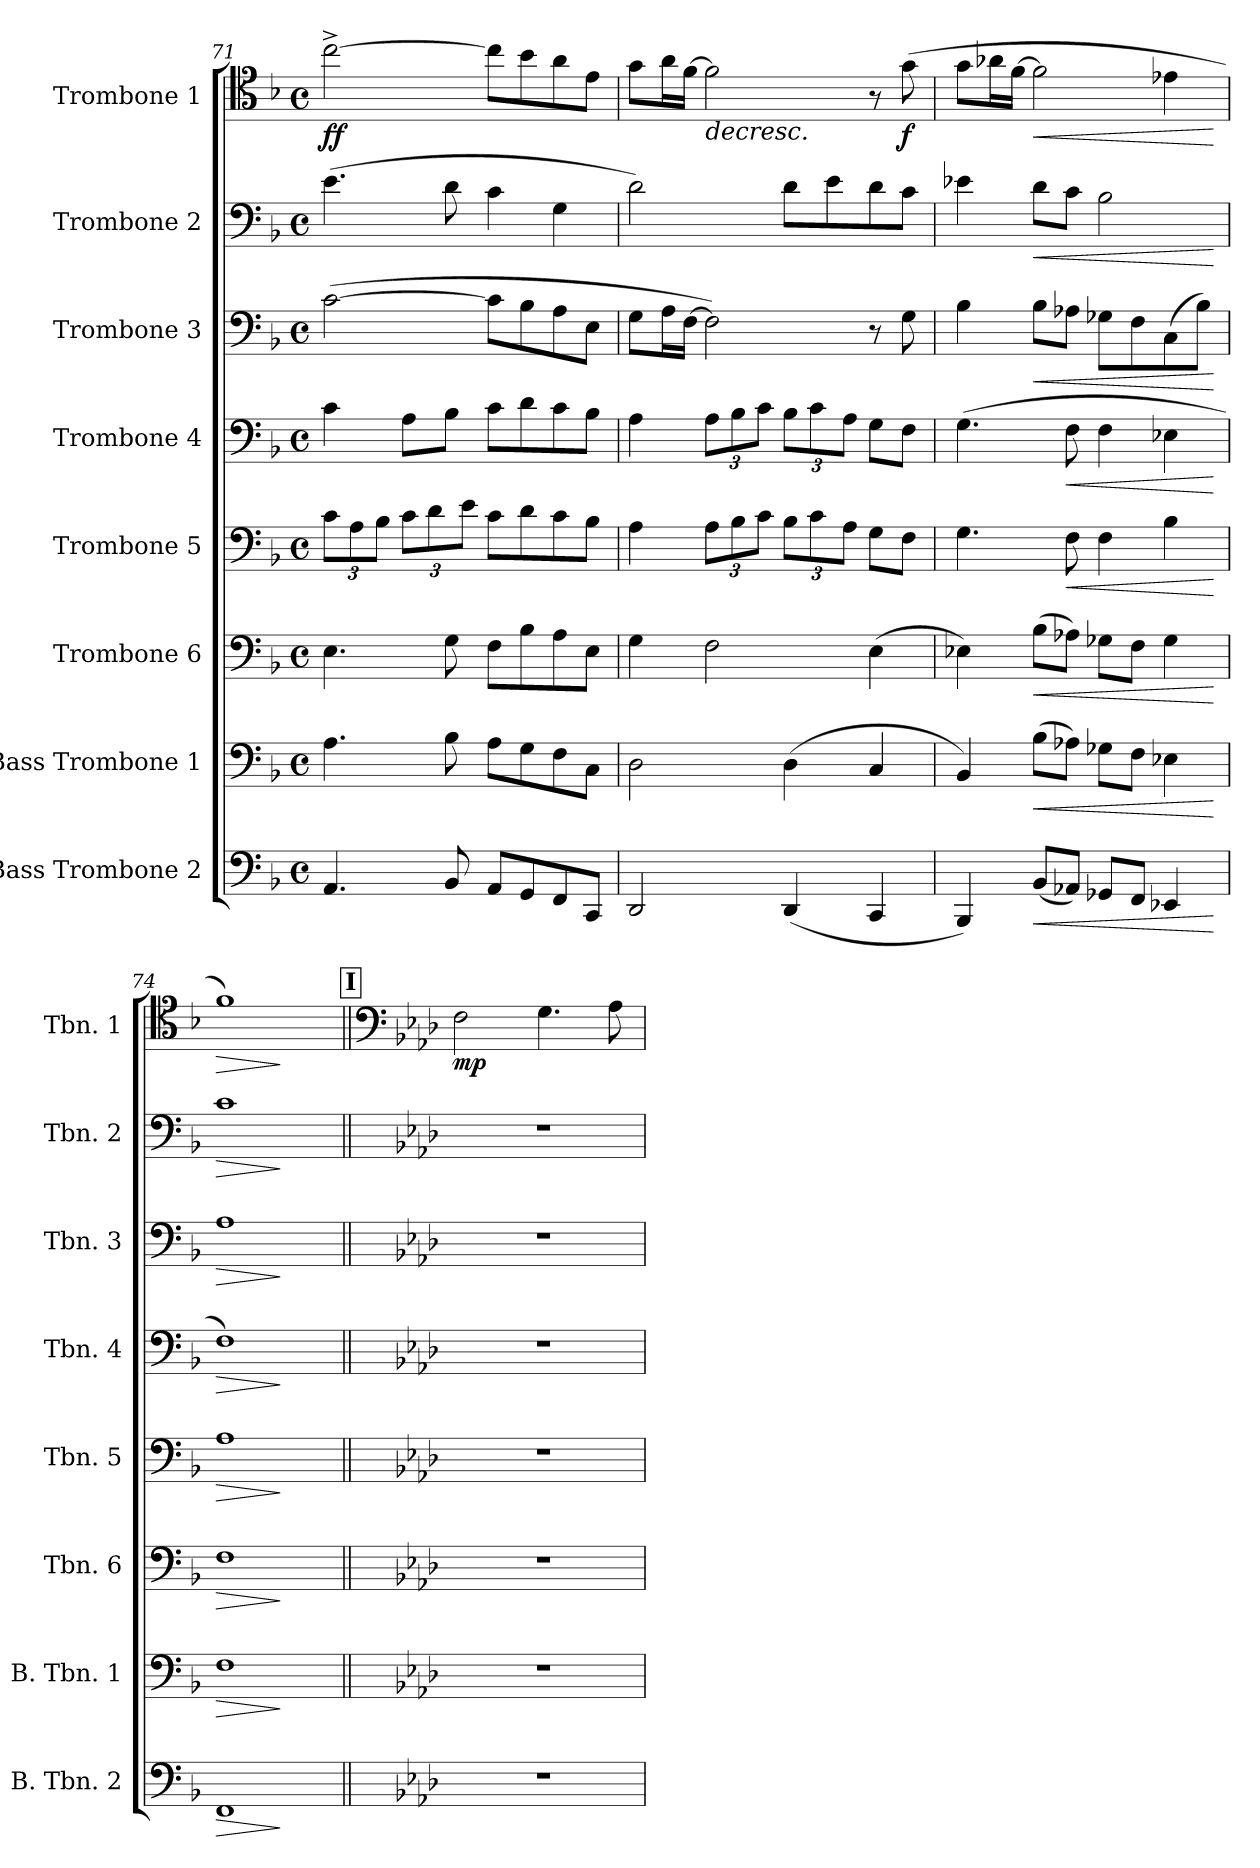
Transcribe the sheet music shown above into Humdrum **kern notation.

**kern	**dynam	**kern	**dynam	**kern	**dynam	**kern	**dynam	**kern	**dynam	**kern	**dynam	**kern	**dynam	**kern	**dynam
*part8	*part8	*part7	*part7	*part6	*part6	*part5	*part5	*part4	*part4	*part3	*part3	*part2	*part2	*part1	*part1
*staff8	*staff8	*staff7	*staff7	*staff6	*staff6	*staff5	*staff5	*staff4	*staff4	*staff3	*staff3	*staff2	*staff2	*staff1	*staff1
*I"Bass Trombone 2	*	*I"Bass Trombone 1	*	*I"Trombone 6	*	*I"Trombone 5	*	*I"Trombone 4	*	*I"Trombone 3	*	*I"Trombone 2	*	*I"Trombone 1	*
*I'B. Tbn. 2	*	*I'B. Tbn. 1	*	*I'Tbn. 6	*	*I'Tbn. 5	*	*I'Tbn. 4	*	*I'Tbn. 3	*	*I'Tbn. 2	*	*I'Tbn. 1	*
*clefF4	*	*clefF4	*	*clefF4	*	*clefF4	*	*clefF4	*	*clefF4	*	*clefF4	*	*clefC4	*
*k[b-]	*	*k[b-]	*	*k[b-]	*	*k[b-]	*	*k[b-]	*	*k[b-]	*	*k[b-]	*	*k[b-]	*
*M4/4	*	*M4/4	*	*M4/4	*	*M4/4	*	*M4/4	*	*M4/4	*	*M4/4	*	*M4/4	*
*met(c)	*	*met(c)	*	*met(c)	*	*met(c)	*	*met(c)	*	*met(c)	*	*met(c)	*	*met(c)	*
*	*	*	*	*	*	*Xbrackettup	*	*	*	*	*	*	*	*	*
=71	=71	=71	=71	=71	=71	=71	=71	=71	=71	=71	=71	=71	=71	=71	=71
!	!	!	!	!	!	!	!	!	!	!	!	!	!	!	!LO:DY:b
4.AA/	.	4.A\	.	4.E\	.	12c\L	.	4c\	.	(>[2c\	.	(>4.e\	.	[2cc^\	ff
.	.	.	.	.	.	12A\	.	.	.	.	.	.	.	.	.
.	.	.	.	.	.	12B-\J	.	.	.	.	.	.	.	.	.
.	.	.	.	.	.	12c\L	.	8A\L	.	.	.	.	.	.	.
.	.	.	.	.	.	12d\	.	.	.	.	.	.	.	.	.
8BB-/	.	8B-\	.	8G\	.	.	.	8B-\J	.	.	.	8d\	.	.	.
.	.	.	.	.	.	12e\J	.	.	.	.	.	.	.	.	.
8AA/L	.	8A\L	.	8F\L	.	8c\L	.	8c\L	.	8c\L]	.	4c\	.	8cc\L]	.
8GG/	.	8G\	.	8B-\	.	8d\	.	8d\	.	8B-\	.	.	.	8b-\	.
8FF/	.	8F\	.	8A\	.	8c\	.	8c\	.	8A\	.	4G\	.	8a\	.
8CC/J	.	8C\J	.	8E\J	.	8B-\J	.	8B-\J	.	8E\J	.	.	.	8e\J	.
=72	=72	=72	=72	=72	=72	=72	=72	=72	=72	=72	=72	=72	=72	=72	=72
2DD/	.	2D\	.	4G\	.	4A\	.	4A\	.	8G\L	.	2d\)	.	8g\L	.
.	.	.	.	.	.	.	.	.	.	16A\L	.	.	.	16a\L	.
.	.	.	.	.	.	.	.	.	.	[16F\JJ	.	.	.	[16f\JJ	.
*	*	*	*	*	*	*	*	*Xbrackettup	*	*	*	*	*	*	*
!	!	!	!	!	!	!	!	!	!	!	!	!	!	!	!LO:HP:b
.	.	.	.	2F\	.	12A\L	.	12A\L	.	2F\])	.	.	.	2f\]	>
.	.	.	.	.	.	12B-\	.	12B-\	.	.	.	.	.	.	.
.	.	.	.	.	.	12c\J	.	12c\J	.	.	.	.	.	.	.
(<4DD/	.	(<4D\	.	.	.	12B-\L	.	12B-\L	.	.	.	8d\L	.	.	.
.	.	.	.	.	.	12c\	.	12c\	.	.	.	.	.	.	.
.	.	.	.	.	.	.	.	.	.	.	.	8e\	.	.	.
.	.	.	.	.	.	12A\J	.	12A\J	.	.	.	.	.	.	.
4CC/	.	4C/	.	(<4E\	.	8G\L	.	8G\L	.	8r	.	8d\	.	8r	.
!	!	!	!	!	!	!	!	!	!	!	!	!	!	!	!LO:DY:b
.	.	.	.	.	.	8F\J	.	8F\J	.	8G\	.	8c\J	.	(>8g\	f
.	.	.	.	.	.	.	.	.	.	.	.	.	.	.	]
!!LO:PB:g=z
=73	=73	=73	=73	=73	=73	=73	=73	=73	=73	=73	=73	=73	=73	=73	=73
4BBB-/)	.	4BB-/)	.	4E-X\)	.	4.G\	.	(>4.G\	.	4B-\	.	4e-X\	.	8g\L	.
.	.	.	.	.	.	.	.	.	.	.	.	.	.	16a-X\L	.
.	.	.	.	.	.	.	.	.	.	.	.	.	.	[16f\JJ	.
!	!LO:HP:b	!	!LO:HP:b	!	!LO:HP:b	!	!	!	!	!	!LO:HP:b	!	!LO:HP:b	!	!LO:HP:b
(<8BB-/L	<	(<8B-\L	<	(<8B-\L	<	.	.	.	.	8B-\L	<	8d\L	<	2f\]	<
!	!	!	!	!	!	!	!LO:HP:b	!	!LO:HP:b	!	!	!	!	!	!
8AA-X/J)	.	8A-X\J)	.	8A-X\J)	.	8F\	<	8F\	<	8A-X\J	.	8c\J	.	.	.
8GG-X/L	.	8G-X\L	.	8G-X\L	.	4F\	.	4F\	.	8G-X\L	.	2B-\	.	.	.
8FF/J	.	8F\J	.	8F\J	.	.	.	.	.	8F\	.	.	.	.	.
4EE-X/	.	4E-X\	.	4G-\	.	4B-\	.	4E-X\	.	(>8C\	.	.	.	4e-X\	.
.	.	.	.	.	.	.	.	.	.	8B-\J)	.	.	.	.	.
.	[	.	[	.	[	.	[	.	[	.	[	.	[	.	[
=74	=74	=74	=74	=74	=74	=74	=74	=74	=74	=74	=74	=74	=74	=74	=74
!	!LO:HP:b	!	!LO:HP:b	!	!LO:HP:b	!	!LO:HP:b	!	!LO:HP:b	!	!LO:HP:b	!	!LO:HP:b	!	!LO:HP:b
1FF	>	1F	>	1F	>	1A	>	1F)	>	1A	>	1c	>	1f)	>
.	]	.	]	.	]	.	]	.	]	.	]	.	]	.	]
!!LO:REH:place=s1:a:B:fs=14:t=I
=75||	=75||	=75||	=75||	=75||	=75||	=75||	=75||	=75||	=75||	=75||	=75||	=75||	=75||	=75||	=75||
*	*	*	*	*	*	*	*	*	*	*	*	*	*	*clefF4	*
*k[b-e-a-d-]	*	*k[b-e-a-d-]	*	*k[b-e-a-d-]	*	*k[b-e-a-d-]	*	*k[b-e-a-d-]	*	*k[b-e-a-d-]	*	*k[b-e-a-d-]	*	*k[b-e-a-d-]	*
!	!	!	!	!	!	!	!	!	!	!	!	!	!	!	!LO:DY:b
1r	.	1r	.	1r	.	1r	.	1r	.	1r	.	1r	.	2F\	mp
.	.	.	.	.	.	.	.	.	.	.	.	.	.	4.G\	.
.	.	.	.	.	.	.	.	.	.	.	.	.	.	8A-\	.
=	=	=	=	=	=	=	=	=	=	=	=	=	=	=	=
*-	*-	*-	*-	*-	*-	*-	*-	*-	*-	*-	*-	*-	*-	*-	*-
